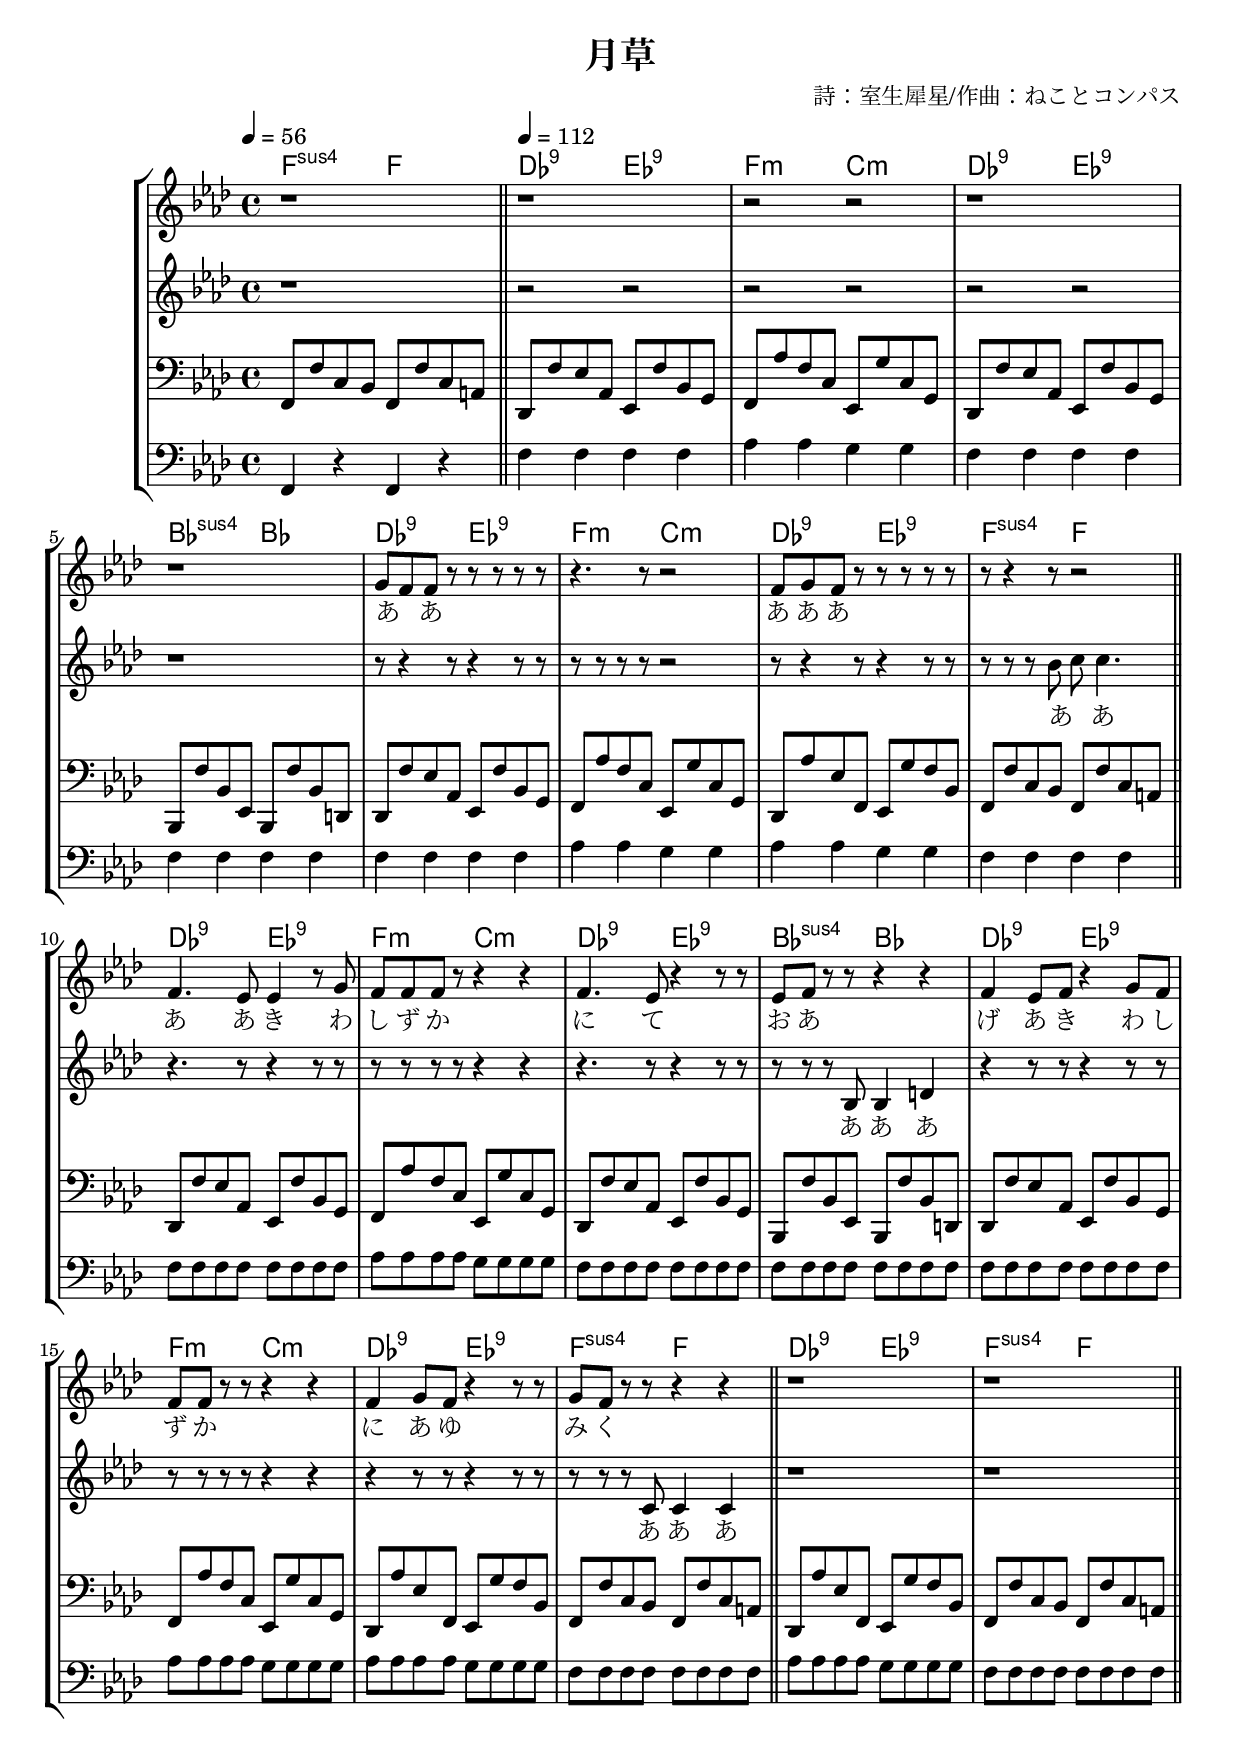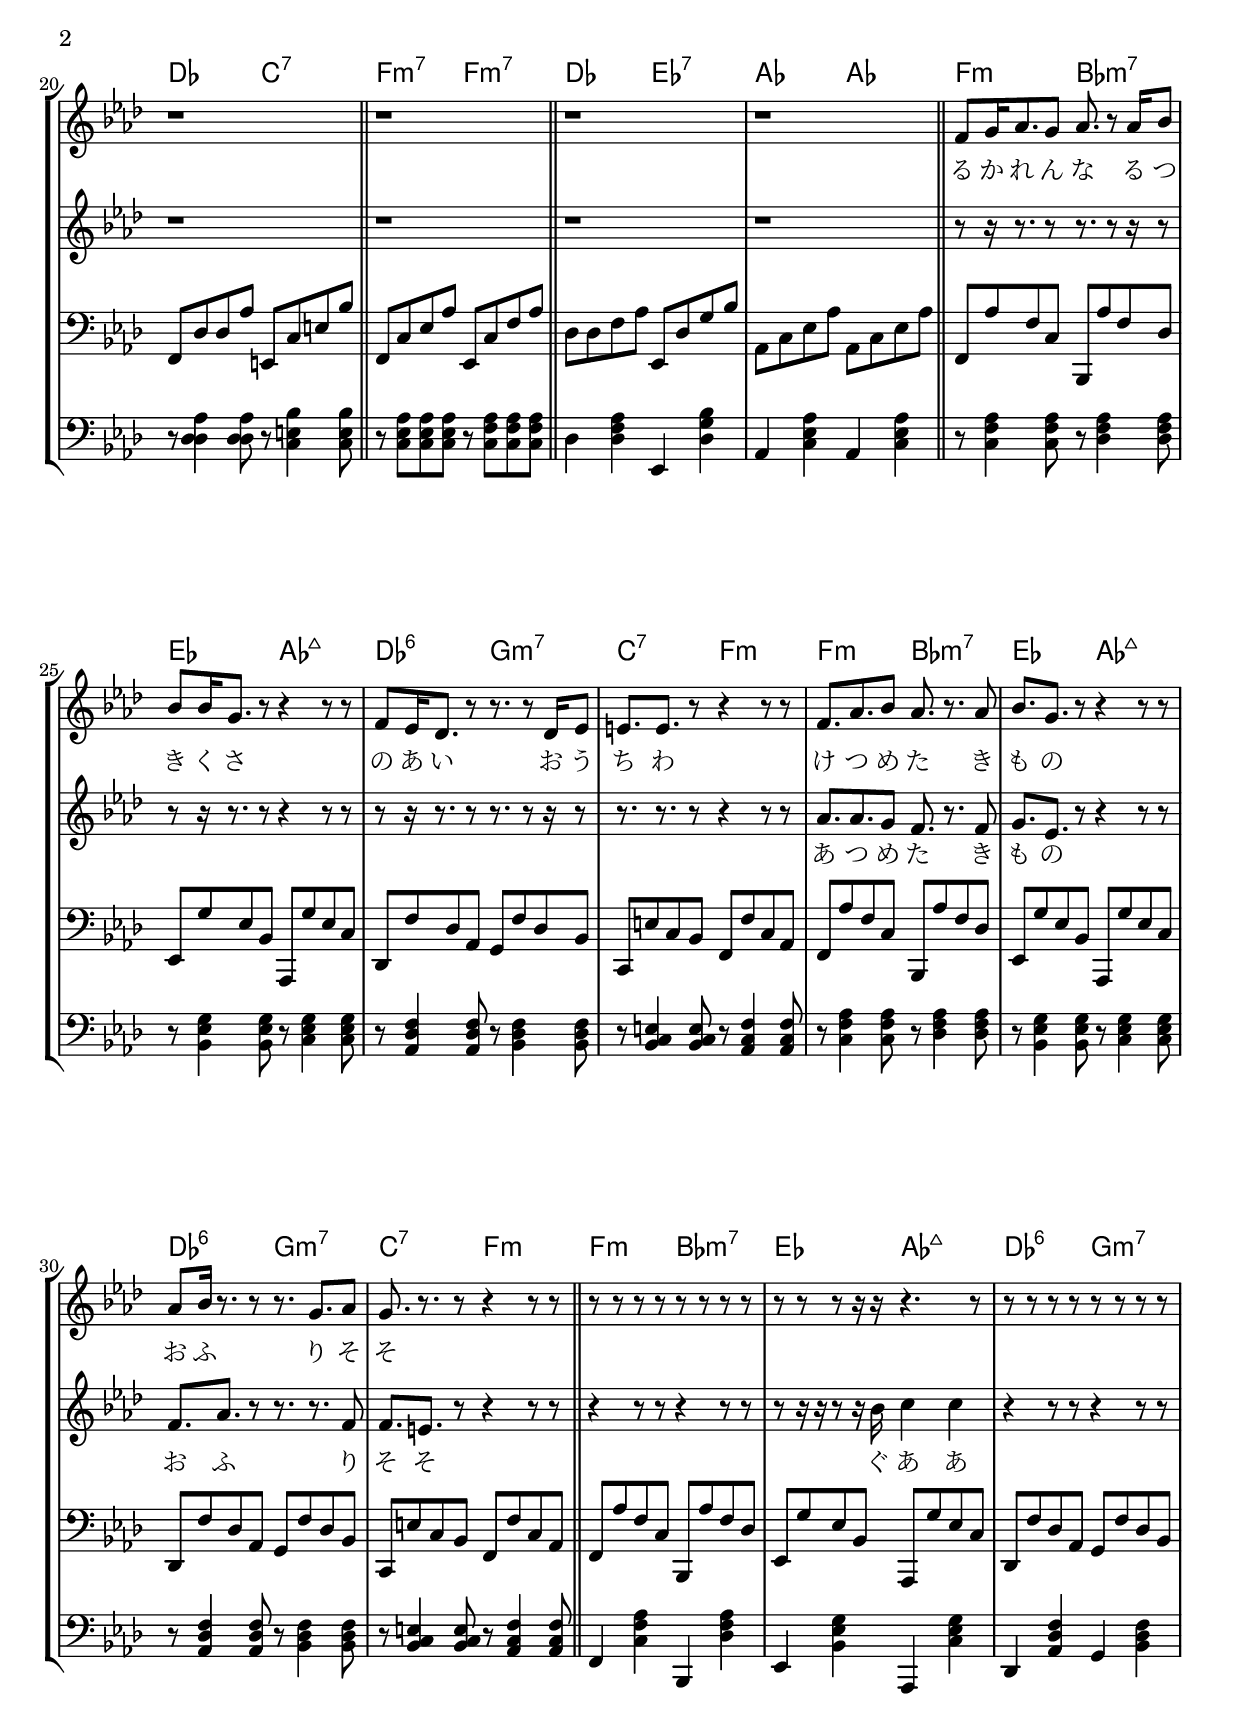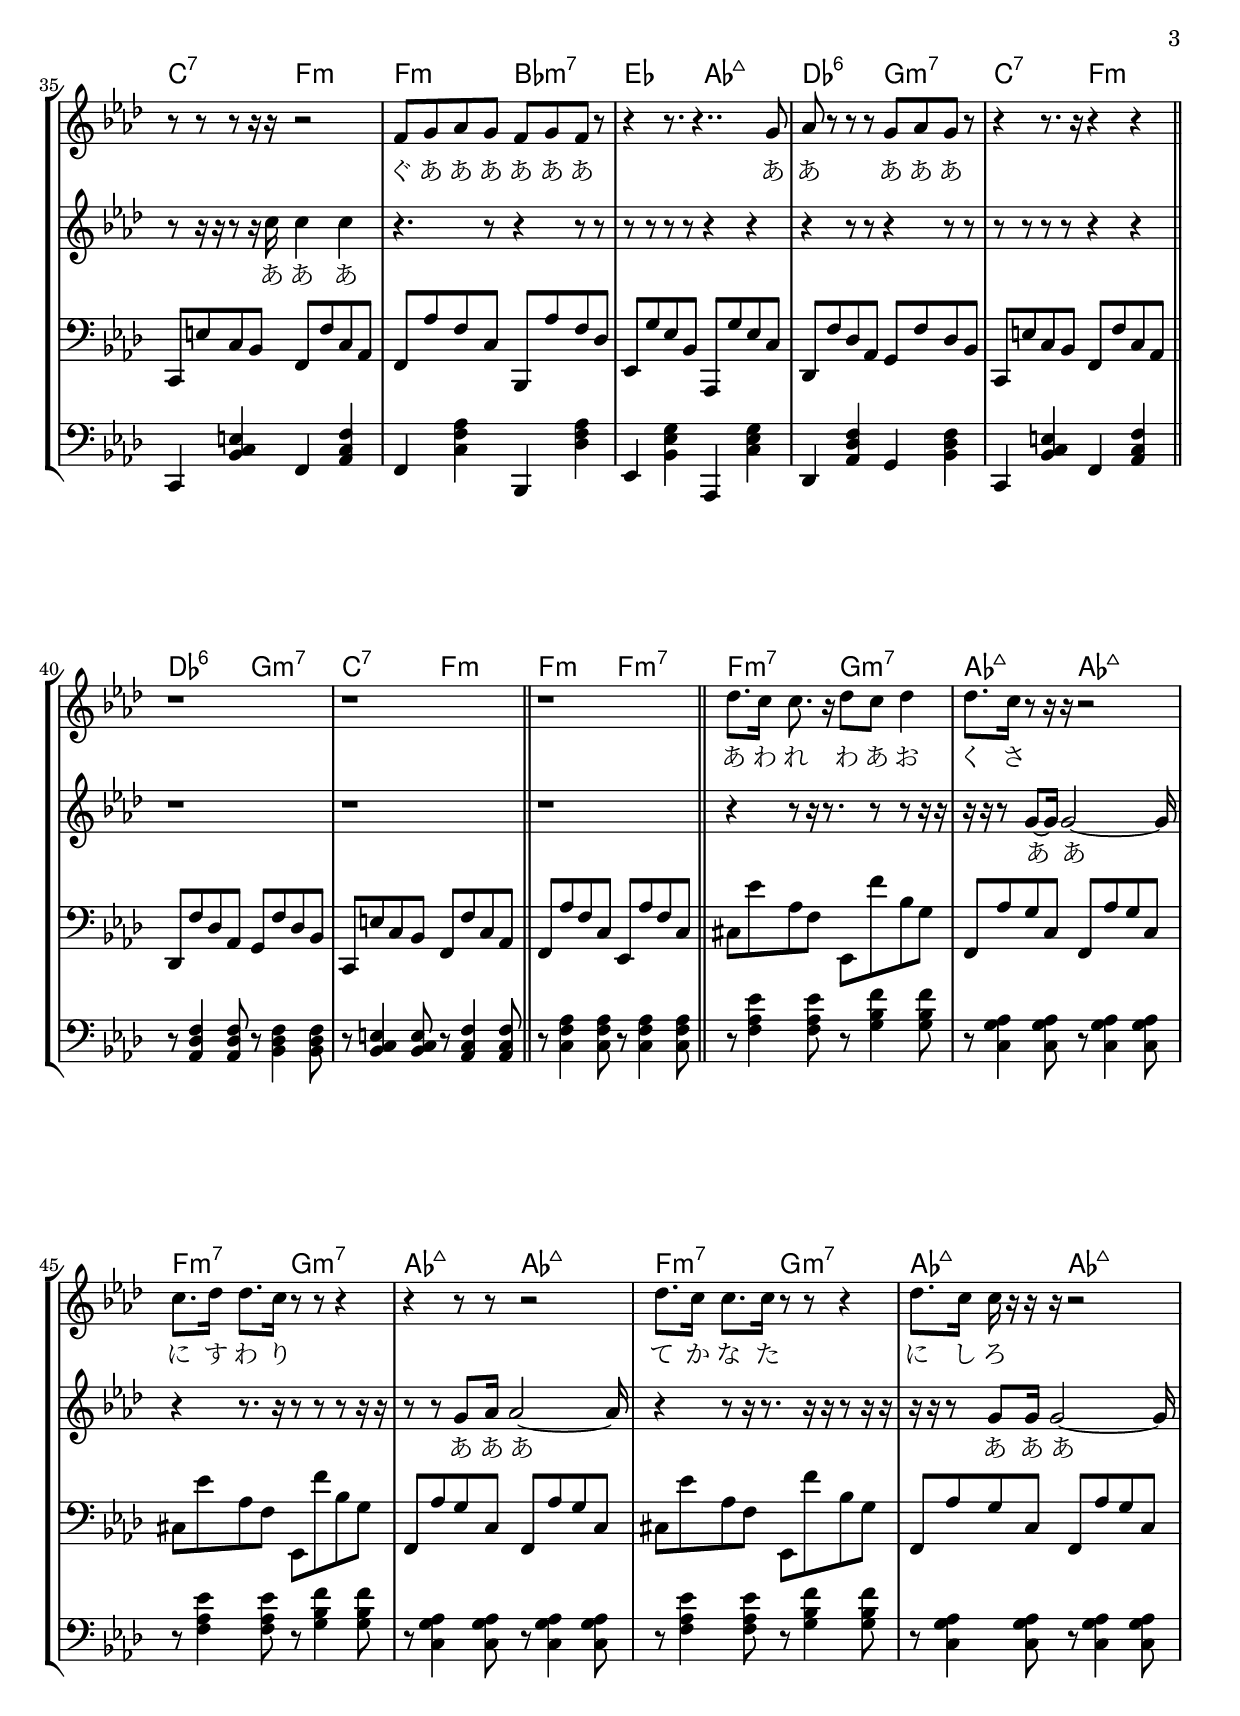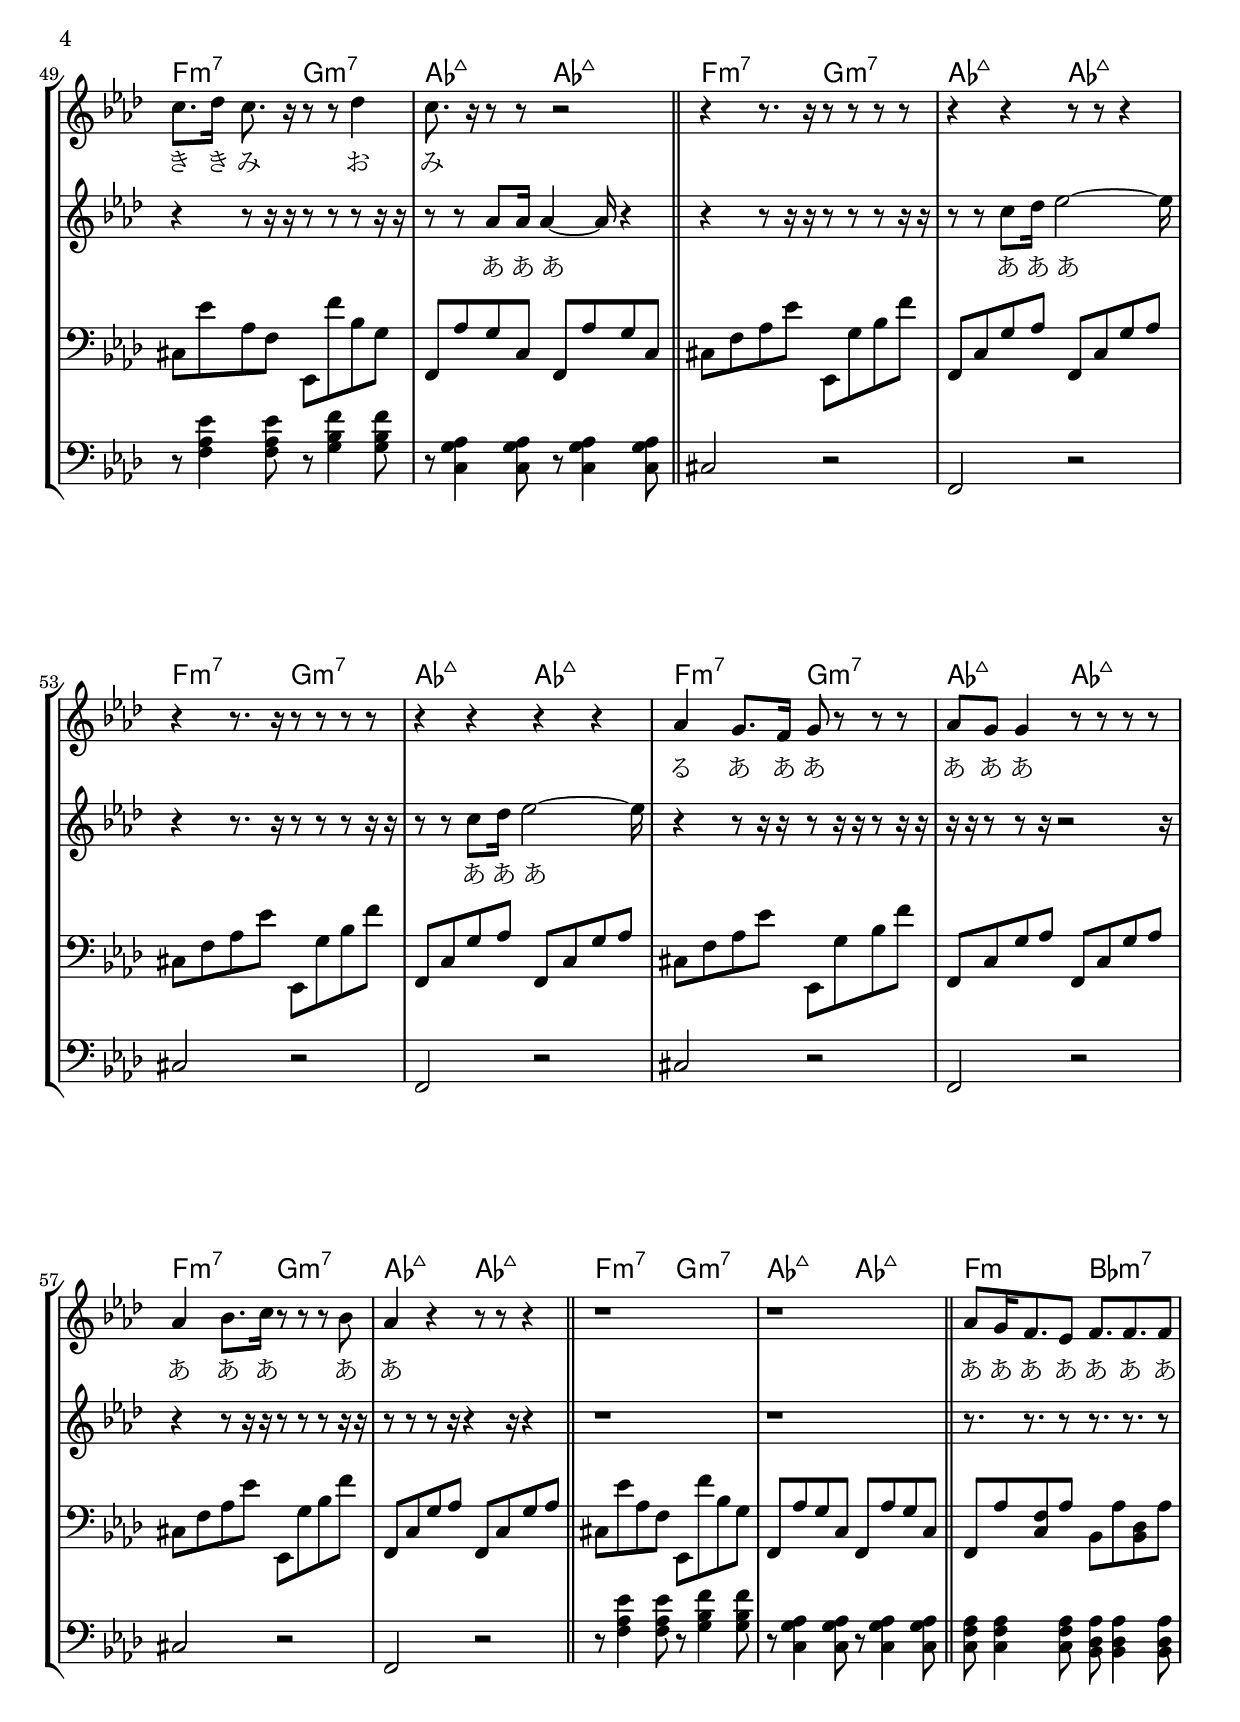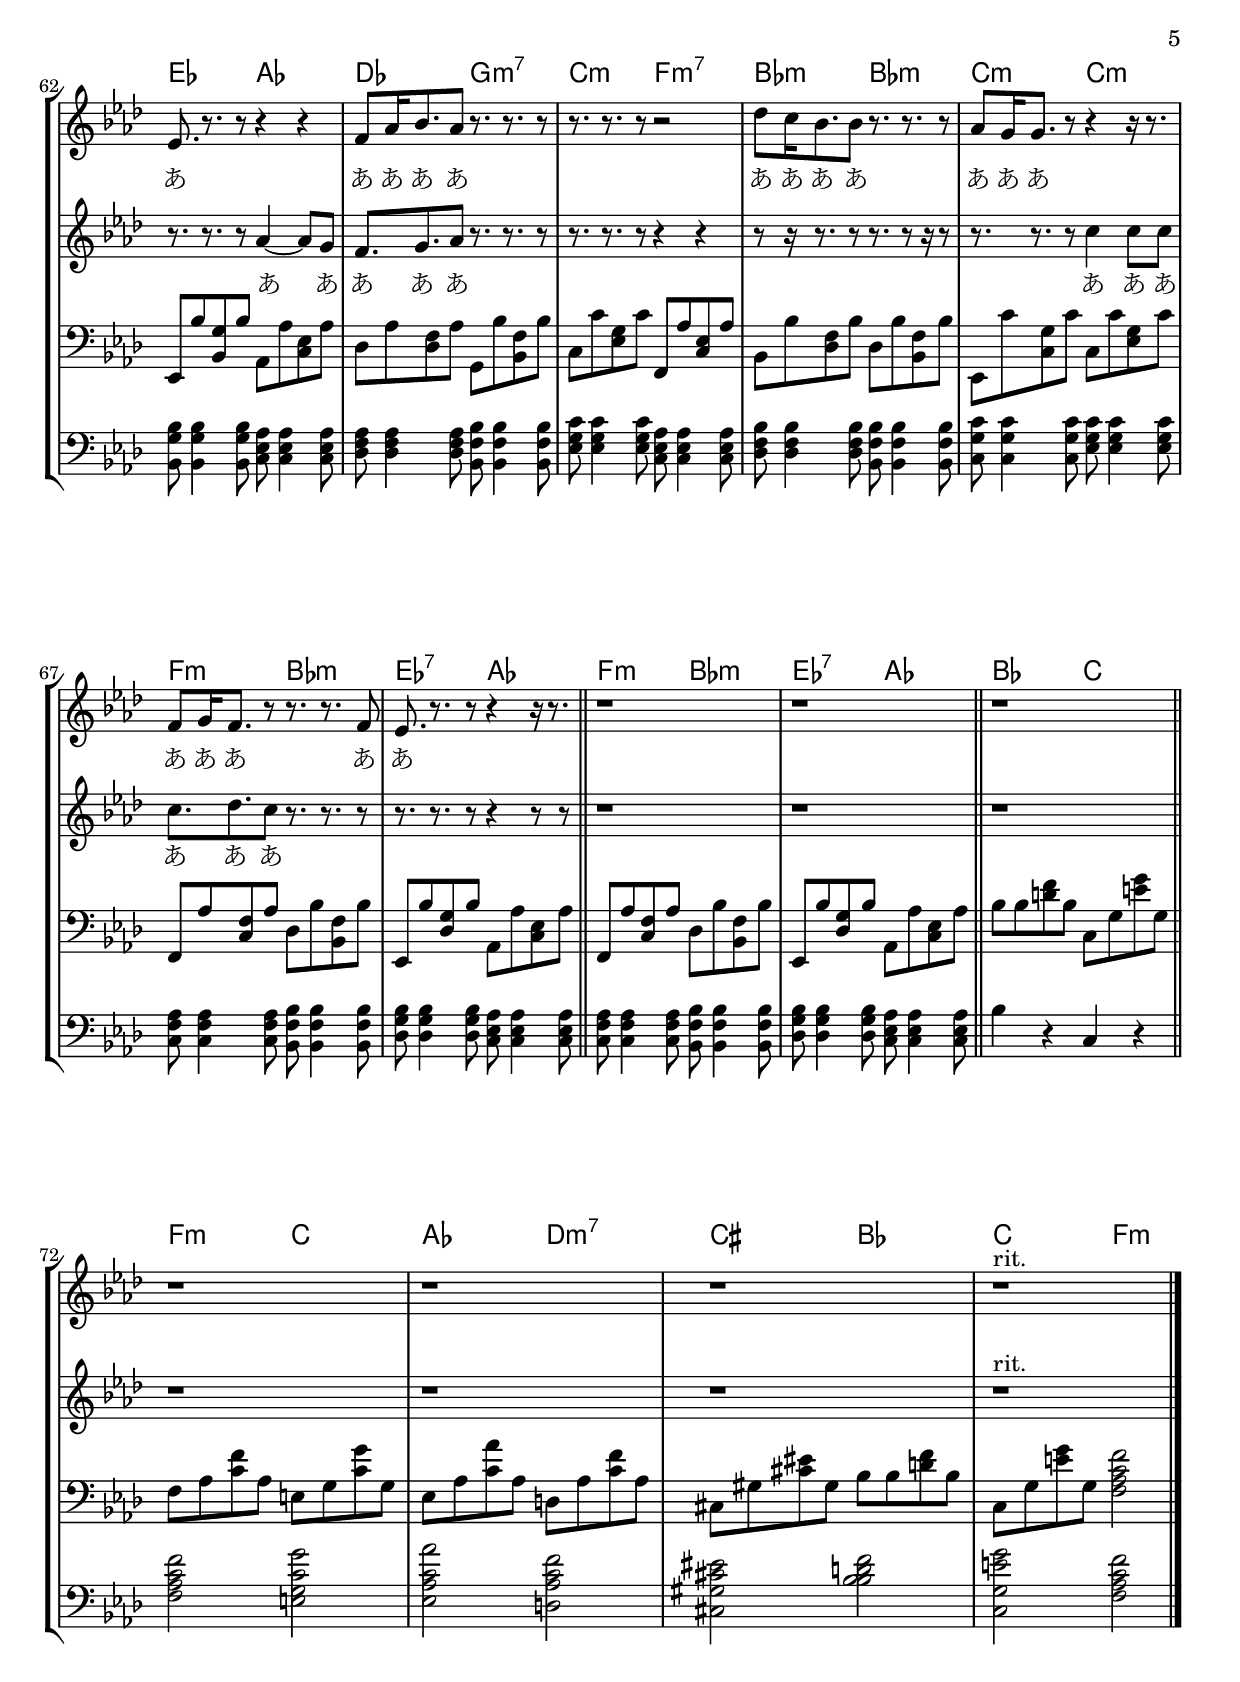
\version "2.12.1"

\header {
	title = \markup {月草}
	composer = \markup \center-column {詩：室生犀星/作曲：ねことコンパス}
}

harmony = \chordmode {
	f2:sus4 f 

	des:9 es:9 f:m c:m des:9 es:9 bes:sus4 bes des:9 es:9 f:m c:m des:9 es:9 f:sus4 f 

	des:9 es:9 f:m c:m des:9 es:9 bes:sus4 bes des:9 es:9 f:m c:m des:9 es:9 f:sus4 f 

	des:9 es:9 f:sus4 f 

	des c:7 

	f:min7 f:min7 

	des es:7 as as 

	f:m bes:min7 es as:maj7 des:6 g:m7 c:7 f:m f:m bes:min7 es as:maj7 des:6 g:m7 c:7 f:m 

	f:m bes:min7 es as:maj7 des:6 g:m7 c:7 f:m f:m bes:min7 es as:maj7 des:6 g:m7 c:7 f:m 

	des:6 g:m7 c:7 f:m 

	f:m f:min7 

	f:min7 g:m7 as:maj7 as:maj7 f:min7 g:m7 as:maj7 as:maj7 f:min7 g:m7 as:maj7 as:maj7 f:min7 g:m7 as:maj7 as:maj7 

	f:min7 g:m7 as:maj7 as:maj7 f:min7 g:m7 as:maj7 as:maj7 f:min7 g:m7 as:maj7 as:maj7 f:min7 g:m7 as:maj7 as:maj7 

	f:min7 g:m7 as:maj7 as:maj7 

	f:m bes:min7 es as des g:m7 c:m f:min7 bes:m bes:m c:m c:m f:m bes:m es:7 as 

	f:m bes:m es:7 as 

	bes c 

	f:m c as d:m7 cis bes c f:m 
}

melody = {
	\key as \major
	\tempo 4 = 56
	r1   
	\set Staff.midiInstrument = #"French horn"
		\tempo 4 = 112
r1~ 
	r2  r2 
	r1~ 
	r1 
	 g'8  f'8  f'8  r8  r8  r8  r8  r8 
	r4.  r8  r2 
	f'8  g'8  f'8  r8  r8  r8  r8  r8 
	r8  r4  r8  r2
	\set Staff.midiInstrument = #"mmi0.45"
	f'4.  es'8  es'4  r8  g'8 
	f'8  f'8  f'8  r8  r4  r4 
	f'4.  es'8  r4  r8  r8 
	es'8  f'8  r8  r8  r4  r4 
	f'4  es'8  f'8  r4  g'8  f'8 
	f'8  f'8  r8  r8  r4  r4 
	f'4  g'8  f'8  r4  r8  r8 
	g'8  f'8  r8  r8  r4  r4
	r1 | r1   
	r1   
	r1   
	r1 | r1   
	\set Staff.midiInstrument = #"mmi0.45"
	f'8  g'16  as'8.  g'8  as'8.  r8  as'16  bes'8 
	bes'8  bes'16  g'8.  r8  r4  r8  r8 
	f'8  es'16  des'8.  r8  r8.  r8  des'16  es'8 
	e'8.  e'8.  r8  r4  r8  r8 
	f'8.  as'8.  bes'8  as'8.  r8.  as'8 
	bes'8.  g'8.  r8  r4  r8  r8 
	as'8  bes'16  r8.  r8  r8.  g'8.  as'8 
	g'8.  r8.  r8  r4  r8  	\set Staff.midiInstrument = #"Violin"
	r8 
	r8  r8  r8  r8  r8  r8  r8  r8 
	r8  r8  r8  r16  r16  r4.  r8 
	r8  r8  r8  r8  r8  r8  r8  r8 
	r8  r8  r8  r16  r16  r2 
	f'8  g'8  as'8  g'8  f'8  g'8  f'8  r8 
	r4  r8.  r4..  g'8 
	as'8  r8  r8  r8  g'8  as'8  g'8  r8 
	r4  r8.  r16  r4  	r4 	r1 | r1   
	r1   
	\set Staff.midiInstrument = #"mmi0.45"
	 des''8.  c''16  c''8.  r16  des''8  c''8  des''4 
	des''8.  c''16  r8  r16  r16  r2 
	c''8.  des''16  des''8.  c''16  r8  r8  r4 
	r4  r8  r8  r2 
	des''8.  c''16  c''8.  c''16  r8  r8  r4 
	des''8.  c''16  c''16  r16  r16  r16  r2 
	c''8.  des''16  c''8.  r16  r8  r8  des''4 
	c''8.  r16  r8  r8  r2
	\set Staff.midiInstrument = #"Trumpet"
	 r4  r8.  r16  r8  r8  r8  r8 
	r4  r4  r8  r8  r4 
	r4  r8.  r16  r8  r8  r8  r8 
	r4  r4  r4  r4 
	as'4  g'8.  f'16  g'8  r8  r8  r8 
	as'8  g'8  g'4  r8  r8  r8  r8 
	as'4  bes'8.  c''16  r8  r8  r8  bes'8 
	as'4  r4  r8  r8  r4
	r1 | r1   
	\set Staff.midiInstrument = #"Pad 7 (halo)"
	as'8  g'16  f'8.  es'8  f'8.  f'8.  f'8 
	es'8.  r8.  r8  r4  r4 
	f'8  as'16  bes'8.  as'8  r8.  r8.  r8 
	r8.  r8.  r8  r2 
	des''8  c''16  bes'8.  bes'8  r8.  r8.  r8 
	as'8  g'16  g'8.  r8  r4  r16  r8. 
	f'8  g'16  f'8.  r8  r8.  r8.  f'8 
	es'8.  r8.  r8  r4  r16  	r8. 	r1 | r1   
	r1   
	r1 | r1 | r1 | r1^"rit." \bar "|."
}

words = \lyricmode {
	
	あ  あ  あ  あ  あ  あ  
	あ  き  わ  し  ず  か  に  て  お  あ  げ  あ  き  わ  し  ず  か  に  あ  ゆ  み  く  る  
	
	
	
	
	か  れ  ん  な  る  つ  き  く  さ  の  あ  い  お  う  ち  わ  け  つ  め  た  き  も  の  お  ふ  り  そ  そ  ぐ  
	あ  あ  あ  あ  あ  あ  あ  あ  あ  あ  あ  あ  
	
	
	わ  れ  わ  あ  お  く  さ  に  す  わ  り  て  か  な  た  に  し  ろ  き  き  み  お  み  る  
	あ  あ  あ  あ  あ  あ  あ  あ  あ  あ  あ  あ  
	
	あ  あ  あ  あ  あ  あ  あ  あ  あ  あ  あ  あ  あ  あ  あ  あ  あ  あ  あ  あ  あ  あ  あ  あ  
	
	
	
}

secondmelody = {
	\key as \major
	\tempo 4 = 56
	r1   
	\set Staff.midiInstrument = #"FX 7 (echoes)"
		\tempo 4 = 112
r2 r2 
	r2  r2 
	r2  r2~ 
	r1 
	 r8  r4  r8  r4  r8  r8 
	r8  r8  r8  r8  r2 
	r8  r4  r8  r4  r8  r8 
	r8  r8  r8  bes'8  c''8  c''4.
	\set Staff.midiInstrument = #"Dulcimer"
	r4.  r8  r4  r8  r8 
	r8  r8  r8  r8  r4  r4 
	r4.  r8  r4  r8  r8 
	r8  r8  r8  bes8  bes4  d'4 
	r4  r8  r8  r4  r8  r8 
	r8  r8  r8  r8  r4  r4 
	r4  r8  r8  r4  r8  r8 
	r8  r8  r8  c'8  c'4  c'4
	r1 | r1   
	r1   
	r1   
	r1 | r1   
	\set Staff.midiInstrument = #"fss0.35"
	r8  r16  r8.  r8  r8.  r8  r16  r8 
	r8  r16  r8.  r8  r4  r8  r8 
	r8  r16  r8.  r8  r8.  r8  r16  r8 
	r8.  r8.  r8  r4  r8  r8 
	as'8.  as'8.  g'8  f'8.  r8.  f'8 
	g'8.  es'8.  r8  r4  r8  r8 
	f'8.  as'8.  r8  r8.  r8.  f'8 
	f'8.  e'8.  r8  r4  r8  r8
	\set Staff.midiInstrument = #"Flute"
	 r4  r8  r8  r4  r8  r8 
	r8  r16  r16  r8  r16  bes'16  c''4  c''4 
	r4  r8  r8  r4  r8  r8 
	r8  r16  r16  r8  r16  c''16  c''4  c''4 
	r4.  r8  r4  r8  r8 
	r8  r8  r8  r8  r4  r4 
	r4  r8  r8  r4  r8  r8 
	r8  r8  r8  r8  r4  r4
	r1 | r1   
	r1   
	\set Staff.midiInstrument = #"FX 4 (atmosphere)"
	 r4  r8  r16  r8.  r8  r8  r16  r16~ 
	r16  r16  r8  g'8  g'16  g'2~g'16 
	r4  r8.  r16  r8  r8  r8  r16  r16 
	r8  r8  g'8  as'16  as'2~as'16 
	r4  r8  r16  r8.  r16  r16  r8  r16  r16 
	r16  r16  r8  g'8  g'16  g'2~g'16 
	r4  r8  r16  r16  r8  r8  r8  r16  r16 
	r8  r8  as'8  as'16  as'4~as'16  	r4 	\set Staff.midiInstrument = #"String Ensemble 2"
	 r4  r8  r16  r16  r8  r8  r8  r16  r16 
	r8  r8  c''8  des''16  es''2~es''16 
	r4  r8.  r16  r8  r8  r8  r16  r16 
	r8  r8  c''8  des''16  es''2~es''16 
	r4  r8  r16  r16  r8  r16  r16  r8  r16  r16 
	r16  r16  r8  r8  r16  r2~r16 
	r4  r8  r16  r16  r8  r8  r8  r16  r16 
	r8  r8  r8  r16  r4~r16  	r4 	r1 | r1   
	\set Staff.midiInstrument = #"Celesta"
	r8.  r8.  r8  r8.  r8.  r8 
	r8.  r8.  r8  as'4  as'8  g'8 
	f'8.  g'8.  as'8  r8.  r8.  r8 
	r8.  r8.  r8  r4  r4 
	r8  r16  r8.  r8  r8.  r8  r16  r8 
	r8.  r8.  r8  c''4  c''8  c''8 
	c''8.  des''8.  c''8  r8.  r8.  r8 
	r8.  r8.  r8  r4  r8  r8
	r1 | r1   
	r1   
	r1 | r1 | r1 | r1^"rit." \bar "|."
}

secondwords = \lyricmode {
	
	あ  あ  あ  
	あ  あ  あ  あ  あ  あ  
	
	
	
	
	つ  め  た  き  も  の  お  ふ  り  そ  そ  ぐ  
	あ  あ  あ  あ  あ  あ  
	
	
	あ  あ  あ  あ  あ  あ  あ  あ  あ  あ  あ  あ  
	あ  あ  あ  あ  あ  あ  
	
	あ  あ  あ  あ  あ  あ  あ  あ  あ  あ  あ  あ  
	
	
	
}

tempochange = {
	\tempo 4 = 56
	r1 \bar "||"
	\tempo 4 = 112
	r1 | r1 | r1 | r1 | r1 | r1 | r1 | r1 \bar "||"
	\tempo 4 = 112
	r1 | r1 | r1 | r1 | r1 | r1 | r1 | r1 \bar "||"
	\tempo 4 = 112
	r1 | r1 \bar "||"
	\tempo 4 = 112
	r1 \bar "||"
	\tempo 4 = 112
	r1 \bar "||"
	\tempo 4 = 112
	r1 | r1 \bar "||"
	\tempo 4 = 112
	r1 | r1 | r1 | r1 | r1 | r1 | r1 | r1 \bar "||"
	\tempo 4 = 112
	r1 | r1 | r1 | r1 | r1 | r1 | r1 | r1 \bar "||"
	\tempo 4 = 112
	r1 | r1 \bar "||"
	\tempo 4 = 112
	r1 \bar "||"
	\tempo 4 = 112
	r1 | r1 | r1 | r1 | r1 | r1 | r1 | r1 \bar "||"
	\tempo 4 = 112
	r1 | r1 | r1 | r1 | r1 | r1 | r1 | r1 \bar "||"
	\tempo 4 = 112
	r1 | r1 \bar "||"
	\tempo 4 = 112
	r1 | r1 | r1 | r1 | r1 | r1 | r1 | r1 \bar "||"
	\tempo 4 = 112
	r1 | r1 \bar "||"
	\tempo 4 = 112
	r1 \bar "||"
	\tempo 4 = 112
	r1 | r1 | r1 | \tempo 4 = 84 r2 \tempo 4 = 74 r2 \bar "|."
}

mainacc = {
	\clef bass
	\set Staff.midiInstrument = #"Acoustic grand"
	\key as \major
	\tempo 4 = 56
	f,8 f c bes,
	f,8 f c a,
	\bar "||"

	\set Staff.midiInstrument = #"Acoustic grand"
	\tempo 4 = 112
	des,8 f es as,
	es,8 f bes, g,
	f,8 as f c
	es,8 g c g,
	des,8 f es as,
	es,8 f bes, g,
	bes,,8 f bes, es,
	bes,,8 f bes, d,
	des,8 f es as,
	es,8 f bes, g,
	f,8 as f c
	es,8 g c g,
	des,8 as es f,
	es,8 g f bes,
	f,8 f c bes,
	f,8 f c a,
	\bar "||"

	\set Staff.midiInstrument = #"Acoustic grand"
	des,8 f es as,
	es,8 f bes, g,
	f,8 as f c
	es,8 g c g,
	des,8 f es as,
	es,8 f bes, g,
	bes,,8 f bes, es,
	bes,,8 f bes, d,
	des,8 f es as,
	es,8 f bes, g,
	f,8 as f c
	es,8 g c g,
	des,8 as es f,
	es,8 g f bes,
	f,8 f c bes,
	f,8 f c a,
	\bar "||"

	\set Staff.midiInstrument = #"Acoustic grand"
	des,8 as es f,
	es,8 g f bes,
	f,8 f c bes,
	f,8 f c a,
	\bar "||"

	\set Staff.midiInstrument = #"Acoustic grand"
	f,8 des8 des8 as8
	e,8 c8 e8 bes8
	\bar "||"

	\set Staff.midiInstrument = #"Bright Acoustic"
	f,8 c8 es8 as8
	es,8 c8 f8 as8
	\bar "||"

	\set Staff.midiInstrument = #"Electric Grand"
	des8 des8 f8 as8
	es,8 des8 g8 bes8
	as,8 c8 es8 as8
	as,8 c8 es8 as8
	\bar "||"

	\set Staff.midiInstrument = #"Acoustic grand"
	f,8 as f c
	bes,,8 as f des
	es,8 g es bes,
	as,,8 g es c
	des,8 f des as,
	g,8 f des bes,
	c,8 e c bes,
	f,8 f c as,
	f,8 as f c
	bes,,8 as f des
	es,8 g es bes,
	as,,8 g es c
	des,8 f des as,
	g,8 f des bes,
	c,8 e c bes,
	f,8 f c as,
	\bar "||"

	\set Staff.midiInstrument = #"Acoustic grand"
	f,8 as f c
	bes,,8 as f des
	es,8 g es bes,
	as,,8 g es c
	des,8 f des as,
	g,8 f des bes,
	c,8 e c bes,
	f,8 f c as,
	f,8 as f c
	bes,,8 as f des
	es,8 g es bes,
	as,,8 g es c
	des,8 f des as,
	g,8 f des bes,
	c,8 e c bes,
	f,8 f c as,
	\bar "||"

	\set Staff.midiInstrument = #"Acoustic grand"
	des,8 f des as,
	g,8 f des bes,
	c,8 e c bes,
	f,8 f c as,
	\bar "||"

	\set Staff.midiInstrument = #"Electric Grand"
	f,8 as f c
	es,8 as f c
	\bar "||"

	\set Staff.midiInstrument = #"Acoustic grand"
	cis8 es' as f
	es,8 f' bes g
	f,8 as g c
	f,8 as g c
	cis8 es' as f
	es,8 f' bes g
	f,8 as g c
	f,8 as g c
	cis8 es' as f
	es,8 f' bes g
	f,8 as g c
	f,8 as g c
	cis8 es' as f
	es,8 f' bes g
	f,8 as g c
	f,8 as g c
	\bar "||"

	\set Staff.midiInstrument = #"Acoustic grand"
	cis8 f8 as8 es'8
	es,8 g8 bes8 f'8
	f,8 c8 g8 as8
	f,8 c8 g8 as8
	cis8 f8 as8 es'8
	es,8 g8 bes8 f'8
	f,8 c8 g8 as8
	f,8 c8 g8 as8
	cis8 f8 as8 es'8
	es,8 g8 bes8 f'8
	f,8 c8 g8 as8
	f,8 c8 g8 as8
	cis8 f8 as8 es'8
	es,8 g8 bes8 f'8
	f,8 c8 g8 as8
	f,8 c8 g8 as8
	\bar "||"

	\set Staff.midiInstrument = #"Acoustic grand"
	cis8 es' as f
	es,8 f' bes g
	f,8 as g c
	f,8 as g c
	\bar "||"

	\set Staff.midiInstrument = #"Bright Acoustic"
	f,8 as <c f> as
	bes,8 as <bes, des> as
	es,8 bes <bes, g> bes
	as,8 as <c es> as
	des8 as <des f> as
	g,8 bes <bes, f> bes
	c8 c' <es g> c'
	f,8 as <c es> as
	bes,8 bes <des f> bes
	des8 bes <bes, f> bes
	es,8 c' <c g> c'
	c8 c' <es g> c'
	f,8 as <c f> as
	des8 bes <bes, f> bes
	es,8 bes <des g> bes
	as,8 as <c es> as
	\bar "||"

	\set Staff.midiInstrument = #"Acoustic grand"
	f,8 as <c f> as
	des8 bes <bes, f> bes
	es,8 bes <des g> bes
	as,8 as <c es> as
	\bar "||"

	\set Staff.midiInstrument = #"Acoustic grand"
	bes8 bes <d' f'> bes
	c8 g <e' g'> g
	\bar "||"

	\set Staff.midiInstrument = #"Acoustic grand"
	f8 as <c' f'> as
	e8 g <c' g'> g
	es8 as <c' as'> as
	d8 as <c' f'> as
	cis8 gis <cis' eis'> gis
	bes8 bes <d' f'> bes
	c8 g <e' g'> g
	<f as c' f'>2
	\bar "|."
}

subacc = {
	\clef bass
	\set Staff.midiInstrument = #"Pad 4 (choir)"
	\key as \major
	\tempo 4 = 56
	f,4 r4
	f,4 r4
	\bar "||"

	\set Staff.midiInstrument = #"Pad 4 (choir)"
	\tempo 4 = 112
	f4 f4
	f4 f4
	as4 as4
	g4 g4
	f4 f4
	f4 f4
	f4 f4
	f4 f4
	f4 f4
	f4 f4
	as4 as4
	g4 g4
	as4 as4
	g4 g4
	f4 f4
	f4 f4
	\bar "||"

	\set Staff.midiInstrument = #"Pad 4 (choir)"
	f8 f8 f8 f8
	f8 f8 f8 f8
	as8 as8 as8 as8
	g8 g8 g8 g8
	f8 f8 f8 f8
	f8 f8 f8 f8
	f8 f8 f8 f8
	f8 f8 f8 f8
	f8 f8 f8 f8
	f8 f8 f8 f8
	as8 as8 as8 as8
	g8 g8 g8 g8
	as8 as8 as8 as8
	g8 g8 g8 g8
	f8 f8 f8 f8
	f8 f8 f8 f8
	\bar "||"

	\set Staff.midiInstrument = #"Pad 4 (choir)"
	as8 as8 as8 as8
	g8 g8 g8 g8
	f8 f8 f8 f8
	f8 f8 f8 f8
	\bar "||"

	\set Staff.midiInstrument = #"FX 3 (crystal)"
	r8 <des des as>4 <des des as>8
	r8 <c e bes>4 <c e bes>8
	\bar "||"

	\set Staff.midiInstrument = #"FX 5 (brightness)"
	r8 <c es as>8 <c es as>8 <c es as>8
	r8 <c f as>8 <c f as>8 <c f as>8
	\bar "||"

	\set Staff.midiInstrument = #"Pad 8 (sweep)"
	des4 <des f as>4
	es,4 <des g bes>4
	as,4 <c es as>4
	as,4 <c es as>4
	\bar "||"

	\set Staff.midiInstrument = #"Lead 2 (sawtooth)"
	r8 <c f as>4 <c f as>8
	r8 <des f as>4 <des f as>8
	r8 <bes, es g>4 <bes, es g>8
	r8 <c es g>4 <c es g>8
	r8 <as, des f>4 <as, des f>8
	r8 <bes, des f>4 <bes, des f>8
	r8 <bes, c e>4 <bes, c e>8
	r8 <as, c f>4 <as, c f>8
	r8 <c f as>4 <c f as>8
	r8 <des f as>4 <des f as>8
	r8 <bes, es g>4 <bes, es g>8
	r8 <c es g>4 <c es g>8
	r8 <as, des f>4 <as, des f>8
	r8 <bes, des f>4 <bes, des f>8
	r8 <bes, c e>4 <bes, c e>8
	r8 <as, c f>4 <as, c f>8
	\bar "||"

	\set Staff.midiInstrument = #"Acoustic grand"
	f,4 <c f as>4
	bes,,4 <des f as>4
	es,4 <bes, es g>4
	as,,4 <c es g>4
	des,4 <as, des f>4
	g,4 <bes, des f>4
	c,4 <bes, c e>4
	f,4 <as, c f>4
	f,4 <c f as>4
	bes,,4 <des f as>4
	es,4 <bes, es g>4
	as,,4 <c es g>4
	des,4 <as, des f>4
	g,4 <bes, des f>4
	c,4 <bes, c e>4
	f,4 <as, c f>4
	\bar "||"

	\set Staff.midiInstrument = #"Lead 2 (sawtooth)"
	r8 <as, des f>4 <as, des f>8
	r8 <bes, des f>4 <bes, des f>8
	r8 <bes, c e>4 <bes, c e>8
	r8 <as, c f>4 <as, c f>8
	\bar "||"

	\set Staff.midiInstrument = #"Pad 3 (polysynth)"
	r8 <c f as>4 <c f as>8
	r8 <c f as>4 <c f as>8
	\bar "||"

	\set Staff.midiInstrument = #"Pad 3 (polysynth)"
	r8 <f as es'>4 <f as es'>8
	r8 <g bes f'>4 <g bes f'>8
	r8 <c g as>4 <c g as>8
	r8 <c g as>4 <c g as>8
	r8 <f as es'>4 <f as es'>8
	r8 <g bes f'>4 <g bes f'>8
	r8 <c g as>4 <c g as>8
	r8 <c g as>4 <c g as>8
	r8 <f as es'>4 <f as es'>8
	r8 <g bes f'>4 <g bes f'>8
	r8 <c g as>4 <c g as>8
	r8 <c g as>4 <c g as>8
	r8 <f as es'>4 <f as es'>8
	r8 <g bes f'>4 <g bes f'>8
	r8 <c g as>4 <c g as>8
	r8 <c g as>4 <c g as>8
	\bar "||"

	\set Staff.midiInstrument = #"Pad 1 (new age)"
	cis2
	r2
	f,2
	r2
	cis2
	r2
	f,2
	r2
	cis2
	r2
	f,2
	r2
	cis2
	r2
	f,2
	r2
	\bar "||"

	\set Staff.midiInstrument = #"Pad 3 (polysynth)"
	r8 <f as es'>4 <f as es'>8
	r8 <g bes f'>4 <g bes f'>8
	r8 <c g as>4 <c g as>8
	r8 <c g as>4 <c g as>8
	\bar "||"

	\set Staff.midiInstrument = #"Pad 2 (warm)"
	<c f as>8 <c f as>4 <c f as>8
	<bes, des as>8 <bes, des as>4 <bes, des as>8
	<bes, g bes>8 <bes, g bes>4 <bes, g bes>8
	<c es as>8 <c es as>4 <c es as>8
	<des f as>8 <des f as>4 <des f as>8
	<bes, f bes>8 <bes, f bes>4 <bes, f bes>8
	<es g c'>8 <es g c'>4 <es g c'>8
	<c es as>8 <c es as>4 <c es as>8
	<des f bes>8 <des f bes>4 <des f bes>8
	<bes, f bes>8 <bes, f bes>4 <bes, f bes>8
	<c g c'>8 <c g c'>4 <c g c'>8
	<es g c'>8 <es g c'>4 <es g c'>8
	<c f as>8 <c f as>4 <c f as>8
	<bes, f bes>8 <bes, f bes>4 <bes, f bes>8
	<des g bes>8 <des g bes>4 <des g bes>8
	<c es as>8 <c es as>4 <c es as>8
	\bar "||"

	\set Staff.midiInstrument = #"Pad 2 (warm)"
	<c f as>8 <c f as>4 <c f as>8
	<bes, f bes>8 <bes, f bes>4 <bes, f bes>8
	<des g bes>8 <des g bes>4 <des g bes>8
	<c es as>8 <c es as>4 <c es as>8
	\bar "||"

	\set Staff.midiInstrument = #"FX 7 (echoes)"
	bes4 r4
	c4 r4
	\bar "||"

	\set Staff.midiInstrument = #"Pad 7 (halo)"
	<f as c' f'>2
	<e g c' g'>2
	<es as c' as'>2
	<d as c' f'>2
	<cis gis cis' eis'>2
	<bes bes d' f'>2
	<c g e' g'>2
	<f as c' f'>2
	\bar "|."
}

percA = {
	\drummode {
	r1 \bar "||"
	r1  |r1  |r1  |r1  |r1  |r1  |r1  |r2 r8 hho4 hho8  \bar "||"
	\times 16/12{ cymr8. cymr8 cymr16 cymr8. cymr8 cymr16 } |\times 16/12{ r8. cymr8 cymr16 cymr8. cymr8 cymr16 } |\times 16/12{ cymr8. cymr8 cymr16 cymr8. cymr8 cymr16 } |\times 16/12{ r8. cymr8 cymr16 cymr8. cymr8 cymr16 } |\times 16/12{ cymr8. cymr8 cymr16 cymr8. cymr8 cymr16 } |\times 16/12{ r8. cymr8 cymr16 cymr8. cymr8 cymr16 } |\times 16/12{ cymr8. cymr8 cymr16 cymr8. cymr8 cymr16 } |\times 16/12{ cymr8. cymr8 cymr4. r16 } \bar "||"
	cymr4 cymr4 cymr4 cymr4  |cymr4 cymr8 cymr16 cymr16 cymr4 cymr4  \bar "||"
	r1 \bar "||"
	r2. hho4  \bar "||"
	r4 hh4 hh4 hh4  |r1  \bar "||"
	r2 hho2  |r2 hho2  |r2 hho2  |r2 hho2  |r2 hho2  |r2 hho2  |r2 hho2  |r2 hho2  \bar "||"
	r1  |r1  |r1  |r1  |r1  |r1  |r1  |r2 r8 hho4 hho8  \bar "||"
	r2 hho2  |r2 hho2  \bar "||"
	hh4 hh8 hh4. hh4  \bar "||"
	r4 hh8. hh4 r16 hh4  |hh4 hh8 hh4. hh4  |hh4 hh8. hh4 r16 hh4  |hh4 hh8 hh4. hh4  |r4 hh8. hh4 r16 hh4  |hh4 hh8 hh4. hh4  |hh4 hh8. hh4 r16 hh4  |hh4 hh8 hh4. hh4  \bar "||"
	r1  |r1  |r1  |r1  |r1  |r1  |r1  |r2 r8 hho4 hho8  \bar "||"
	r4 hh8. hh4 r16 hh4  |hh4 hh8 hh4. hh4  \bar "||"
	r8 cymr16 cymr16 cymr8 cymr16 cymr16 cymr8 cymr16 cymr16 cymr8 cymr8  |cymr8 cymr16 cymr16 cymr8 cymr16 cymr16 cymr8 cymr16 cymr16 cymr8 cymr8  |cymr8 cymr16 cymr16 cymr8 cymr16 cymr16 cymr8 cymr16 cymr16 cymr8 cymr16 cymr16  |cymr8 cymr16 cymr16 cymr8 cymr16 cymr16 cymr8 cymr16 cymr16 cymr8 cymr8  |r8 cymr16 cymr16 cymr8 cymr16 cymr16 cymr8 cymr16 cymr16 cymr8 cymr8  |cymr8 cymr16 cymr16 cymr8 cymr16 cymr16 cymr8 cymr16 cymr16 cymr8 cymr8  |cymr8 cymr16 cymr16 cymr8 cymr16 cymr16 cymr8 cymr16 cymr16 cymr8 cymr16 cymr16  |cymr8 cymr16 cymr16 cymr8 cymr16 cymr16 cymr8 cymr16 cymr16 cymr8 cymr8  \bar "||"
	r8 cymr16 cymr16 cymr8 cymr16 cymr16 cymr8 cymr16 cymr16 cymr8 cymr8  |cymr8 cymr16 cymr16 cymr8 cymr16 cymr16 cymr8 cymr16 cymr16 cymr8 cymr8  \bar "||"
	r2 r8 hho4 hho8  \bar "||"
	r1  |r1  |r1  |r2 r8 hho4 hho8  \bar "|."
	}
}

percB = {
	\drummode {
	r1 \bar "||"
	r4. hhp2 hhp8  |r4. hhp2 hhp8  |r4. hhp2 hhp8  |r4. hhp2 hhp8  |r4. hhp2 hhp8  |r4. hhp2 hhp8  |r4. hhp2 hhp8  |hhp4 hhp4 hhp4 hhp4  \bar "||"
	\times 16/12{ r2 r8 hhp8 } |\times 16/12{ r2. } |\times 16/12{ r2 r8 hhp8 } |\times 16/12{ hhp2. } |\times 16/12{ r2 r8 hhp8 } |\times 16/12{ r2. } |\times 16/12{ r2 r8 hhp8 } |\times 16/12{ hhp2. } \bar "||"
	r2 sn2  |r2 sn2  \bar "||"
	r1 \bar "||"
	r16 hhp16 hhp8 hhp16 hhp8 hhp2 hhp16  \bar "||"
	r4 sn8 sn4. sn4  |sn16 sn16 sn16 sn16 sn16 sn16 sn16 sn16 sn16 sn16 sn16 sn16 sn16 sn16 sn16 sn16  \bar "||"
	r8 hh16 hh16 hh8 hh16 hh8. hh16 hh16 hh8 hh16 hh16  |hh8 hh16 hh16 hh8 hh16 hh8. hh16 hh16 hh8 hh8  |hh8 hh16 hh16 hh8 hh16 hh8. hh16 hh16 hh8 hh16 hh16  |hh8 hh16 hh16 hh8 hh16 hh8. hh16 hh16 hh8 hh8  |r8 hh16 hh16 hh8 hh16 hh8. hh16 hh16 hh8 hh16 hh16  |hh8 hh16 hh16 hh8 hh16 hh8. hh16 hh16 hh8 hh8  |hh8 hh16 hh16 hh8 hh16 hh8. hh16 hh16 hh8 hh16 hh16  |hh8 hh16 hh16 hh8 hh16 hh8 hh4. r16  \bar "||"
	r4. hhp2 hhp8  |r4. hhp2 hhp8  |r4. hhp2 hhp8  |r4. hhp2 hhp8  |r4. hhp2 hhp8  |r4. hhp2 hhp8  |r4. hhp2 hhp8  |hhp4 hhp4 hhp4 hhp4  \bar "||"
	r8 hh16 hh16 hh8 hh16 hh8. hh16 hh16 hh8 hh16 hh16  |hh8 hh16 hh16 hh8 hh16 hh8 hh4. r16  \bar "||"
	r8 hhp2 hhp4.  \bar "||"
	r8 hhp4 hhp4 hhp4 hhp8  |r8 hhp2 hhp4 hhp8  |r8 hhp4 hhp4 hhp4 hhp8  |r8 hhp2 hhp4 hhp8  |r8 hhp4 hhp4 hhp4 hhp8  |r8 hhp2 hhp4 hhp8  |r8 hhp4 hhp4 hhp4 hhp8  |r8 hhp2 hhp4.  \bar "||"
	r4. hhp2 hhp8  |r4. hhp2 hhp8  |r4. hhp2 hhp8  |r4. hhp2 hhp8  |r4. hhp2 hhp8  |r4. hhp2 hhp8  |r4. hhp2 hhp8  |hhp4 hhp4 hhp4 hhp4  \bar "||"
	r8 hhp4 hhp4 hhp4 hhp8  |r8 hhp2 hhp4.  \bar "||"
	r4 sn2 sn4  |r4 sn8 sn4. sn4  |r4 sn2 sn4  |r4 sn8 sn4. sn4  |r4 sn2 sn4  |r4 sn8 sn4. sn4  |r4 sn2 sn4  |r4 sn2 sn8 sn16 sn16  \bar "||"
	r4 sn2 sn4  |r4 sn2 sn8 sn16 sn16  \bar "||"
	hhp4 hhp4 hhp4 hhp4  \bar "||"
	r4. hhp2 hhp8  |r4. hhp2 hhp8  |r4. hhp2 hhp8  |hhp4 hhp4 hhp4 hhp4  \bar "|."
	}
}

percC = {
	\drummode {
	r1 \bar "||"
	hh4 hh4 hh4 hh4  |hh4 hh4 hh4 hh4  |hh4 hh4 hh4 hh4  |hh4 hh4 hh4 hh4  |hh4 hh4 hh4 hh4  |hh4 hh4 hh4 hh4  |hh4 hh4 hh4 hh4  |r4. hh2 r8  \bar "||"
	\times 16/12{ bd4. bd4 r16 bd16 } |\times 16/12{ bd4. bd4. } |\times 16/12{ bd4. bd4 r16 bd16 } |\times 16/12{ bd4. bd4 r16 bd16 } |\times 16/12{ bd4. bd4 r16 bd16 } |\times 16/12{ bd4. bd4. } |\times 16/12{ bd4. bd4 r16 bd16 } |\times 16/12{ bd4 r16 bd16 bd4. } \bar "||"
	bd2. r8 bd8  |bd2 r8 bd4.  \bar "||"
	r1 \bar "||"
	hh8. hh8. hh4 hh4 hh8  \bar "||"
	bd4 bd4 bd4 bd4  |bd4 bd4 bd8 bd8 bd8 bd8  \bar "||"
	r4 sn2 sn4  |r4 sn2 sn4  |r4 sn2 sn4  |r4 sn2 sn4  |r4 sn2 sn4  |r4 sn2 sn4  |r4 sn2 sn4  |r4 sn4. sn16 sn8 sn16 sn16 sn16  \bar "||"
	hh4 hh4 hh4 hh4  |hh4 hh4 hh4 hh4  |hh4 hh4 hh4 hh4  |hh4 hh4 hh4 hh4  |hh4 hh4 hh4 hh4  |hh4 hh4 hh4 hh4  |hh4 hh4 hh4 hh4  |r4. hh2 r8  \bar "||"
	r4 sn2 sn4  |r4 sn4. sn16 sn8 sn16 sn16 sn16  \bar "||"
	r4 sn2 sn8 sn16 sn16  \bar "||"
	r4 sn2 sn8. sn16  |r4 sn2 sn8. sn16  |r4 sn2 sn8. sn16  |r4 sn2 sn8. sn16  |r4 sn2 sn8. sn16  |r4 sn2 sn8. sn16  |r4 sn2 sn8. sn16  |r4 sn2 sn8 sn16 sn16  \bar "||"
	hh4 hh4 hh4 hh4  |hh4 hh4 hh4 hh4  |hh4 hh4 hh4 hh4  |hh4 hh4 hh4 hh4  |hh4 hh4 hh4 hh4  |hh4 hh4 hh4 hh4  |hh4 hh4 hh4 hh4  |r4. hh2 r8  \bar "||"
	r4 sn2 sn8. sn16  |r4 sn2 sn8 sn16 sn16  \bar "||"
	bd8. bd16 bd8. bd16 bd8. bd16 bd8. bd16  |bd8. bd16 bd8. bd16 bd8. bd16 bd4  |bd8. bd16 bd8. bd16 bd8. bd16 bd8. bd16  |bd8. bd16 bd8. bd16 bd8. bd16 bd4  |bd8. bd16 bd8. bd16 bd8. bd16 bd8. bd16  |bd8. bd16 bd8. bd16 bd8. bd16 bd4  |bd8. bd16 bd8. bd16 bd8. bd16 bd8. bd16  |bd8. bd16 bd8. bd16 bd8. bd16 bd8. bd16  \bar "||"
	bd8. bd16 bd8. bd16 bd8. bd16 bd8. bd16  |bd8. bd16 bd8. bd16 bd8. bd16 bd8. bd16  \bar "||"
	r4. hh2 r8  \bar "||"
	hh4 hh4 hh4 hh4  |hh4 hh4 hh4 hh4  |hh4 hh4 hh4 hh4  |r4. hh2 r8  \bar "|."
	}
}

percD = {
	\drummode {
	r1 \bar "||"
	bd2. r8 bd8  |bd8. bd8. bd2 bd8  |bd2. r8 bd8  |bd8. bd8. bd2 bd8  |bd2. r8 bd8  |bd8. bd8. bd2 bd8  |bd2. r8 bd8  |bd8. bd4. r16 bd4 bd8  \bar "||"
	\times 16/12{ r2. } |\times 16/12{ rb2. } |\times 16/12{ r2. } |\times 16/12{ rb2. } |\times 16/12{ r2. } |\times 16/12{ rb2. } |\times 16/12{ r2. } |\times 16/12{ rb2. } \bar "||"
	r1 |r8. tommh8. tommh2 r8  \bar "||"
	r1 \bar "||"
	r2 ss2  \bar "||"
	r8 hhp4 hhp4 hhp4 hhp8  |r8 hhp4 hhp4 hhp4 hhp8  \bar "||"
	bd8 bd4 bd4 r16 bd8. bd8  |bd8 bd4 bd4 r16 bd8. bd8  |bd8 bd4 bd4 r16 bd8. bd8  |bd8 bd4 bd4 r16 bd8. bd8  |bd8 bd4 bd4 r16 bd8. bd8  |bd8 bd4 bd4 r16 bd8. bd8  |bd8 bd4 bd4 r16 bd8. bd8  |bd4. bd8. bd4. r16  \bar "||"
	bd2. r8 bd8  |bd8. bd8. bd2 bd8  |bd2. r8 bd8  |bd8. bd8. bd2 bd8  |bd2. r8 bd8  |bd8. bd8. bd2 bd8  |bd2. r8 bd8  |bd8. bd4. r16 bd4 bd8  \bar "||"
	bd8 bd4 bd4 r16 bd8. bd8  |bd4. bd8. bd4. r16  \bar "||"
	bd8 bd4 r16 bd8. bd4 bd8  \bar "||"
	bd4. r16 bd8. bd4 bd8  |bd8 bd4 r16 bd8. bd4 bd8  |bd4. r16 bd8. bd4 bd8  |bd8 bd4 r16 bd8. bd4 bd8  |bd4. r16 bd8. bd4 bd8  |bd8 bd4 r16 bd8. bd4 bd8  |bd4. r16 bd8. bd4 bd8  |bd8 bd4 r16 bd8. bd4 bd8  \bar "||"
	bd2. r8 bd8  |bd8. bd8. bd2 bd8  |bd2. r8 bd8  |bd8. bd8. bd2 bd8  |bd2. r8 bd8  |bd8. bd8. bd2 bd8  |bd2. r8 bd8  |bd8. bd4. r16 bd4 bd8  \bar "||"
	bd4. r16 bd8. bd4 bd8  |bd8 bd4 r16 bd8. bd4 bd8  \bar "||"
	r1  |r2 r16 tommh4. r16  |r1  |r2 r16 tommh4. r16  |r1  |r2 r16 tommh4. r16  |r1  |r4. tommh2 r8  \bar "||"
	r1  |r4. tommh2 r8  \bar "||"
	bd8. bd4. r16 bd4 bd8  \bar "||"
	bd2. r8 bd8  |bd8. bd8. bd2 bd8  |bd2. r8 bd8  |bd8. bd4. r16 bd4 bd8  \bar "|."
	}
}

percE = {
	\drummode {
	r1 \bar "||"
	r1 | r1 | r1 | r1 | r1 | r1 | r1 | r1 \bar "||"
	r1 |r1 |r1 |r1 |r1 |r1 |r1 |\times 16/12{ r4. sn8 sn4 } \bar "||"
	r1 |r2. toml8 toml8  \bar "||"
	r1 \bar "||"
	bd4. bd4 bd4.  \bar "||"
	cymc1  |r1 \bar "||"
	cymc1  |r1 |r1 |r1 |cymc1  |r1 |r1 |r2. cymc4  \bar "||"
	r1 | r1 | r1 | r1 | r1 | r1 | r1 | r1 \bar "||"
	cymc1  |r2. cymc4  \bar "||"
	r4. r16 hho2 r16  \bar "||"
	r1  |r4. r16 hho2 r16  |r1  |r4. r16 hho2 r16  |r1  |r4. r16 hho2 r16  |r1  |r4. r16 hho2 r16  \bar "||"
	r1 | r1 | r1 | r1 | r1 | r1 | r1 | r1 \bar "||"
	r1  |r4. r16 hho2 r16  \bar "||"
	r1  |r2. r8 toml8  |r1  |r2. r8 toml8  |r1  |r2. r8 toml8  |r1  |r2 r16 toml4. r16  \bar "||"
	r1  |r2 r16 toml4. r16  \bar "||"
	r1 \bar "||"
	r1 | r1 | r1 | r1 \bar "|."
	}
}

percF = {
	\drummode {
	r1 \bar "||"
	r1 | r1 | r1 | r1 | r1 | r1 | r1 | r1 \bar "||"
	r1 |r1 |r1 |r1 |r1 |r1 |r1 |\times 16/12{ r2 r16 tommh16 tommh8 } \bar "||"
	r1 |hho1  \bar "||"
	r1 \bar "||"
	r1 \bar "||"
	r1 | r1 \bar "||"
	r1 | r1 | r1 | r1 | r1 | r1 | r1 | r1 \bar "||"
	r1 | r1 | r1 | r1 | r1 | r1 | r1 | r1 \bar "||"
	r1 | r1 \bar "||"
	cymc1  \bar "||"
	cymc1  |r1 |r1 |r1 |cymc1  |r1 |r1 |r1 \bar "||"
	r1 | r1 | r1 | r1 | r1 | r1 | r1 | r1 \bar "||"
	cymc1  |r1 \bar "||"
	cymc1  |r1 |r1 |r1 |cymc1  |r1 |r1 |r1 \bar "||"
	cymc1  |r1 \bar "||"
	r1 \bar "||"
	r1 | r1 | r1 | r1 \bar "|."
	}
}

percG = {
	\drummode {
	r1 \bar "||"
	r1 | r1 | r1 | r1 | r1 | r1 | r1 | r1 \bar "||"
	r1 |r1 |r1 |r1 |r1 |r1 |r1 |\times 16/12{ r2 r8. toml16 } \bar "||"
	r1 | r1 \bar "||"
	r1 \bar "||"
	r1 \bar "||"
	r1 | r1 \bar "||"
	r1 | r1 | r1 | r1 | r1 | r1 | r1 | r1 \bar "||"
	r1 | r1 | r1 | r1 | r1 | r1 | r1 | r1 \bar "||"
	r1 | r1 \bar "||"
	r1 \bar "||"
	r1 | r1 | r1 | r1 | r1 | r1 | r1 | r1 \bar "||"
	r1 | r1 | r1 | r1 | r1 | r1 | r1 | r1 \bar "||"
	r1 | r1 \bar "||"
	r1 | r1 | r1 | r1 | r1 | r1 | r1 | r1 \bar "||"
	r1 | r1 \bar "||"
	r1 \bar "||"
	r1 | r1 | r1 | r1 \bar "|."
	}
}

\score {
	<<
		\new StaffGroup <<
			\new ChordNames {\harmony}
			\new Voice = "melody" {\melody}
			\new Lyrics \lyricsto "melody" \words
			\new Voice = "secondmelody" {\secondmelody}
			\new Lyrics \lyricsto "secondmelody" \secondwords
			\new Staff = "mainacc" {\mainacc}
			\new Staff = "subacc" {\subacc}
		>>
	>>
	\layout { }
}
